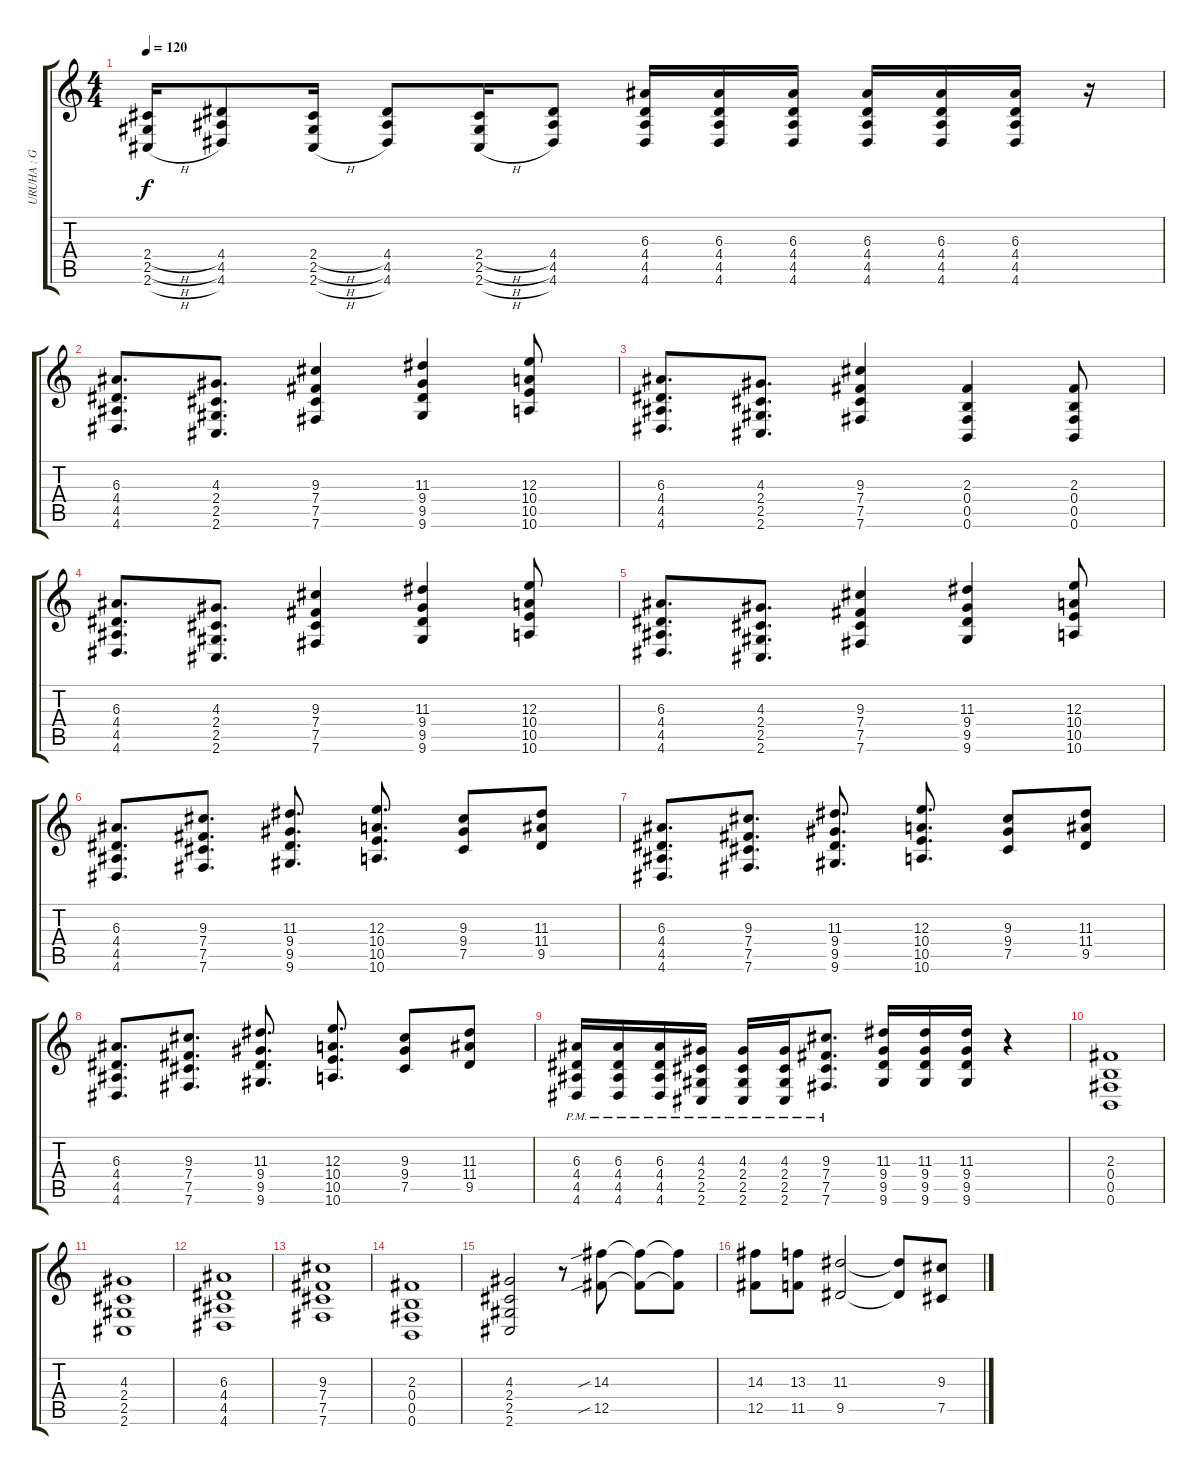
\track ("URUHA : G u i t a R" "URUHA : G ") {instrument distortionguitar}
\staff {score tabs}
\tuning (Db4 Ab3 E3 B2 Gb2 B1) {hide}
\ts (4 4)
\tempo 120
\clef g2
\ks c
(2.4{h} 2.5{h} 2.6{h}).16{dy f} (4.4 4.5 4.6).8 (2.4{h} 2.5{h} 2.6{h}).16 (4.4 4.5 4.6).8 (2.4{h} 2.5{h} 2.6{h}).16 (4.4 4.5 4.6).8 (6.3 4.4 4.5 4.6).16 (6.3 4.4 4.5 4.6).16 (6.3 4.4 4.5 4.6).16 (6.3 4.4 4.5 4.6).16 (6.3 4.4 4.5 4.6).16 (6.3 4.4 4.5 4.6).16 r.16 |
(6.3 4.4 4.5 4.6).8{d} (4.3 2.4 2.5 2.6).8{d} (9.3 7.4 7.5 7.6).4 (11.3 9.4 9.5 9.6).4 (12.3 10.4 10.5 10.6).8 |
(6.3 4.4 4.5 4.6).8{d} (4.3 2.4 2.5 2.6).8{d} (9.3 7.4 7.5 7.6).4 (2.3 0.4 0.5 0.6).4 (2.3 0.4 0.5 0.6).8 |
(6.3 4.4 4.5 4.6).8{d} (4.3 2.4 2.5 2.6).8{d} (9.3 7.4 7.5 7.6).4 (11.3 9.4 9.5 9.6).4 (12.3 10.4 10.5 10.6).8 |
(6.3 4.4 4.5 4.6).8{d} (4.3 2.4 2.5 2.6).8{d} (9.3 7.4 7.5 7.6).4 (11.3 9.4 9.5 9.6).4 (12.3 10.4 10.5 10.6).8 |
(6.3 4.4 4.5 4.6).8{d} (9.3 7.4 7.5 7.6).8{d} (11.3 9.4 9.5 9.6).8{d} (12.3 10.4 10.5 10.6).8{d} (9.3 9.4 7.5).8 (11.3 11.4 9.5).8 |
(6.3 4.4 4.5 4.6).8{d} (9.3 7.4 7.5 7.6).8{d} (11.3 9.4 9.5 9.6).8{d} (12.3 10.4 10.5 10.6).8{d} (9.3 9.4 7.5).8 (11.3 11.4 9.5).8 |
(6.3 4.4 4.5 4.6).8{d} (9.3 7.4 7.5 7.6).8{d} (11.3 9.4 9.5 9.6).8{d} (12.3 10.4 10.5 10.6).8{d} (9.3 9.4 7.5).8 (11.3 11.4 9.5).8 |
(6.3{pm} 4.4{pm} 4.5{pm} 4.6{pm}).16 (6.3{pm} 4.4{pm} 4.5{pm} 4.6{pm}).16 (6.3{pm} 4.4{pm} 4.5{pm} 4.6{pm}).16 (4.3{pm} 2.4{pm} 2.5{pm} 2.6{pm}).16 (4.3{pm} 2.4{pm} 2.5{pm} 2.6{pm}).16 (4.3{pm} 2.4{pm} 2.5{pm} 2.6{pm}).16 (9.3{pm} 7.4{pm} 7.5{pm} 7.6{pm}).8{d} (11.3 9.4 9.5 9.6).16 (11.3 9.4 9.5 9.6).16 (11.3 9.4 9.5 9.6).16 r.4 |
(2.3 0.4 0.5 0.6).1 |
(4.3 2.4 2.5 2.6).1 |
(6.3 4.4 4.5 4.6).1 |
(9.3 7.4 7.5 7.6).1 |
(2.3 0.4 0.5 0.6).1 |
(4.3 2.4 2.5 2.6).2 r.8 (14.3{sib} 12.5{sib}).8 (14.3{t} 12.5{t}).8 (14.3{t} 12.5{t}).8 |
(14.3 12.5).8 (13.3 11.5).8 (11.3 9.5).2 (11.3{t} 9.5{t}).8 (9.3 7.5).8
